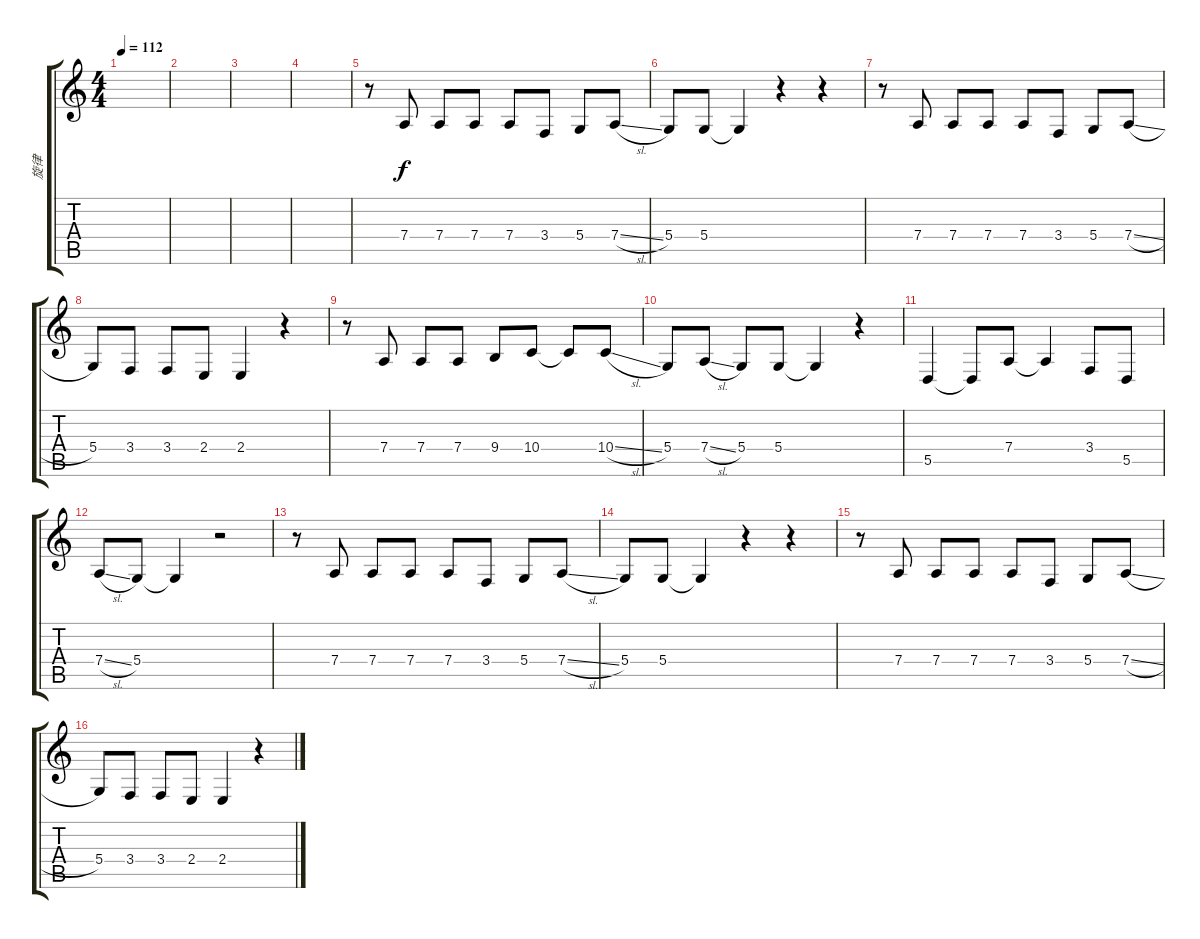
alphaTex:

\track ("旋律" "旋律") {instrument cello}
\staff {score tabs}
\tuning (E4 B3 G3 D3 A2 E2) {hide}
\ts (4 4)
\tempo 112
\clef g2
\ks c
|
|
|
|
r.8 7.4.8 7.4.8 7.4.8 7.4.8 3.4.8 5.4.8 7.4{sl}.8 |
5.4.8 5.4.8 5.4{t}.4 r.4 r.4 |
r.8 7.4.8 7.4.8 7.4.8 7.4.8 3.4.8 5.4.8 7.4{sl}.8 |
5.4.8 3.4.8 3.4.8 2.4.8 2.4.4 r.4 |
r.8 7.4.8 7.4.8 7.4.8 9.4.8 10.4.8 10.4{t}.8 10.4{sl}.8 |
5.4.8 7.4{sl}.8 5.4.8 5.4.8 5.4{t}.4 r.4 |
5.5.4 5.5{t}.8 7.4.8 7.4{t}.4 3.4.8 5.5.8 |
7.4{sl}.8 5.4.8 5.4{t}.4 r.2 |
r.8 7.4.8 7.4.8 7.4.8 7.4.8 3.4.8 5.4.8 7.4{sl}.8 |
5.4.8 5.4.8 5.4{t}.4 r.4 r.4 |
r.8 7.4.8 7.4.8 7.4.8 7.4.8 3.4.8 5.4.8 7.4{sl}.8 |
5.4.8 3.4.8 3.4.8 2.4.8 2.4.4 r.4
